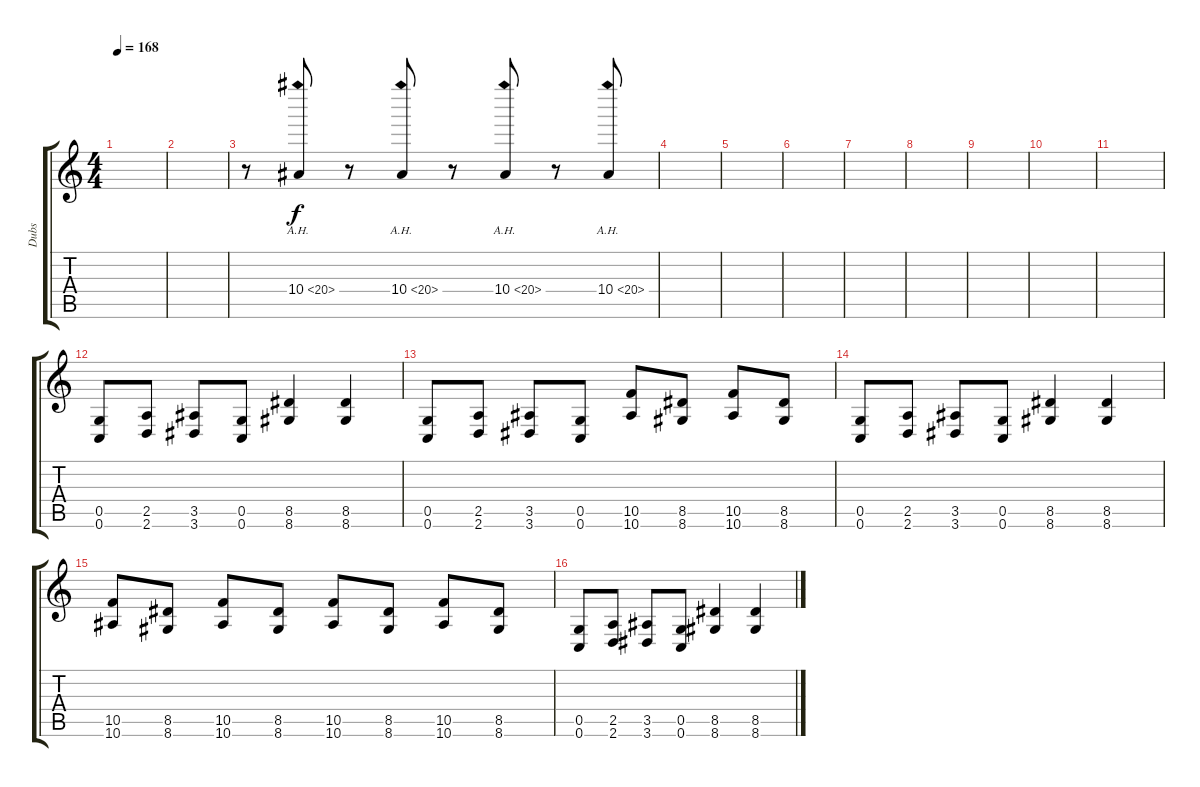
\track ("Dubs" "Dubs") {instrument distortionguitar}
\staff {score tabs}
\tuning (D4 A3 F3 C3 G2 C2) {hide}
\ts (4 4)
\tempo 168
\clef g2
\ks c
|
|
r.8 10.4{ah 10}.8 r.8 10.4{ah 10}.8 r.8 10.4{ah 10}.8 r.8 10.4{ah 10}.8 |
|
|
|
|
|
|
|
|
(0.5 0.6).8 (2.5 2.6).8 (3.5 3.6).8 (0.5 0.6).8 (8.5 8.6).4 (8.5 8.6).4 |
(0.5 0.6).8 (2.5 2.6).8 (3.5 3.6).8 (0.5 0.6).8 (10.5 10.6).8 (8.5 8.6).8 (10.5 10.6).8 (8.5 8.6).8 |
(0.5 0.6).8 (2.5 2.6).8 (3.5 3.6).8 (0.5 0.6).8 (8.5 8.6).4 (8.5 8.6).4 |
(10.5 10.6).8 (8.5 8.6).8 (10.5 10.6).8 (8.5 8.6).8 (10.5 10.6).8 (8.5 8.6).8 (10.5 10.6).8 (8.5 8.6).8 |
(0.5 0.6).8 (2.5 2.6).8 (3.5 3.6).8 (0.5 0.6).8 (8.5 8.6).4 (8.5 8.6).4
